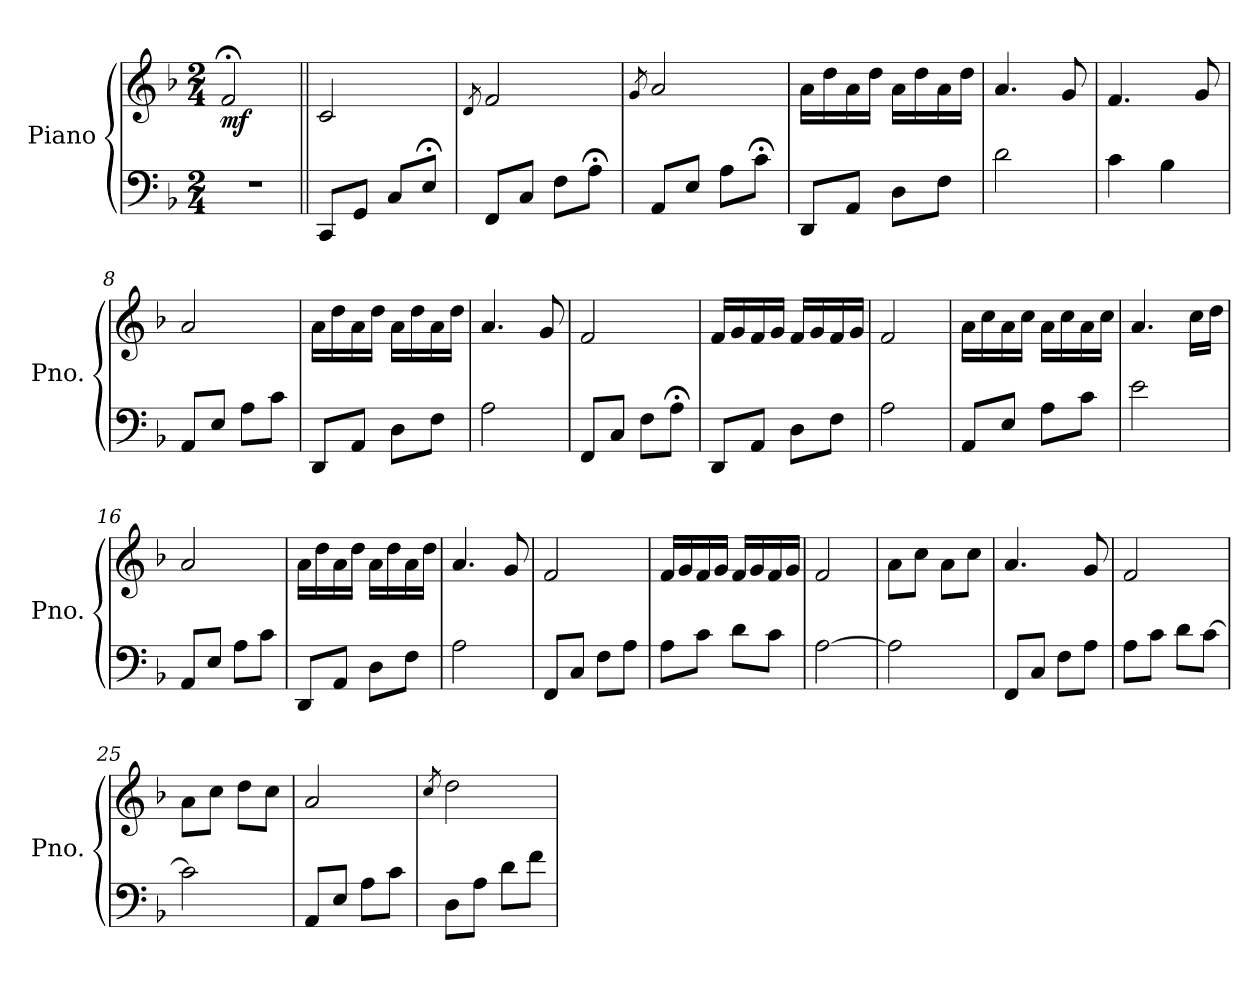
**kern	**kern	**dynam
*part1	*part1	*part1
*staff2	*staff1	*staff1/2
*I"Piano	*	*
*I'Pno.	*	*
*clefF4	*clefG2	*
*k[b-]	*k[b-]	*
*M2/4	*M2/4	*
*MM90	*MM90	*
=1	=1	=1
!	!	!LO:DY:b
2r	2f;</	mf
=2||	=2||	=2||
8CC/L	2c/	.
8GG/J	.	.
8C/L	.	.
8E;</J	.	.
=3	=3	=3
.	8qd/	.
8FF/L	2f/	.
8C/J	.	.
8F\L	.	.
8A;<\J	.	.
=4	=4	=4
.	8qg/	.
8AA/L	2a/	.
8E/J	.	.
8A\L	.	.
8c;<\J	.	.
=5	=5	=5
8DD/L	16a\LL	.
.	16dd\	.
8AA/J	16a\	.
.	16dd\JJ	.
8D\L	16a\LL	.
.	16dd\	.
8F\J	16a\	.
.	16dd\JJ	.
=6	=6	=6
2d\	4.a/	.
.	8g/	.
=7	=7	=7
4c\	4.f/	.
4B-\	.	.
.	8g/	.
=8	=8	=8
8AA/L	2a/	.
8E/J	.	.
8A\L	.	.
8c\J	.	.
!!LO:LB:g=z
=9	=9	=9
8DD/L	16a\LL	.
.	16dd\	.
8AA/J	16a\	.
.	16dd\JJ	.
8D\L	16a\LL	.
.	16dd\	.
8F\J	16a\	.
.	16dd\JJ	.
=10	=10	=10
2A\	4.a/	.
.	8g/	.
=11	=11	=11
8FF/L	2f/	.
8C/J	.	.
8F\L	.	.
8A;<\J	.	.
=12	=12	=12
8DD/L	16f/LL	.
.	16g/	.
8AA/J	16f/	.
.	16g/JJ	.
8D\L	16f/LL	.
.	16g/	.
8F\J	16f/	.
.	16g/JJ	.
=13	=13	=13
2A\	2f/	.
=14	=14	=14
8AA/L	16a\LL	.
.	16cc\	.
8E/J	16a\	.
.	16cc\JJ	.
8A\L	16a\LL	.
.	16cc\	.
8c\J	16a\	.
.	16cc\JJ	.
=15	=15	=15
2e\	4.a/	.
.	16cc\LL	.
.	16dd\JJ	.
!!LO:LB:g=z
=16	=16	=16
8AA/L	2a/	.
8E/J	.	.
8A\L	.	.
8c\J	.	.
=17	=17	=17
8DD/L	16a\LL	.
.	16dd\	.
8AA/J	16a\	.
.	16dd\JJ	.
8D\L	16a\LL	.
.	16dd\	.
8F\J	16a\	.
.	16dd\JJ	.
=18	=18	=18
2A\	4.a/	.
.	8g/	.
=19	=19	=19
8FF/L	2f/	.
8C/J	.	.
8F\L	.	.
8A\J	.	.
=20	=20	=20
8A\L	16f/LL	.
.	16g/	.
8c\J	16f/	.
.	16g/JJ	.
8d\L	16f/LL	.
.	16g/	.
8c\J	16f/	.
.	16g/JJ	.
=21	=21	=21
[2A\	2f/	.
=22	=22	=22
2A\]	8a\L	.
.	8cc\J	.
.	8a\L	.
.	8cc\J	.
=23	=23	=23
8FF/L	4.a/	.
8C/J	.	.
8F\L	.	.
8A\J	8g/	.
!!LO:LB:g=z
=24	=24	=24
8A\L	2f/	.
8c\J	.	.
8d\L	.	.
[8c\J	.	.
=25	=25	=25
2c\]	8a\L	.
.	8cc\J	.
.	8dd\L	.
.	8cc\J	.
=26	=26	=26
8AA/L	2a/	.
8E/J	.	.
8A\L	.	.
8c\J	.	.
=27	=27	=27
.	8qcc/	.
8D\L	2dd\	.
8A\J	.	.
8d\L	.	.
8f\J	.	.
=	=	=
*-	*-	*-
